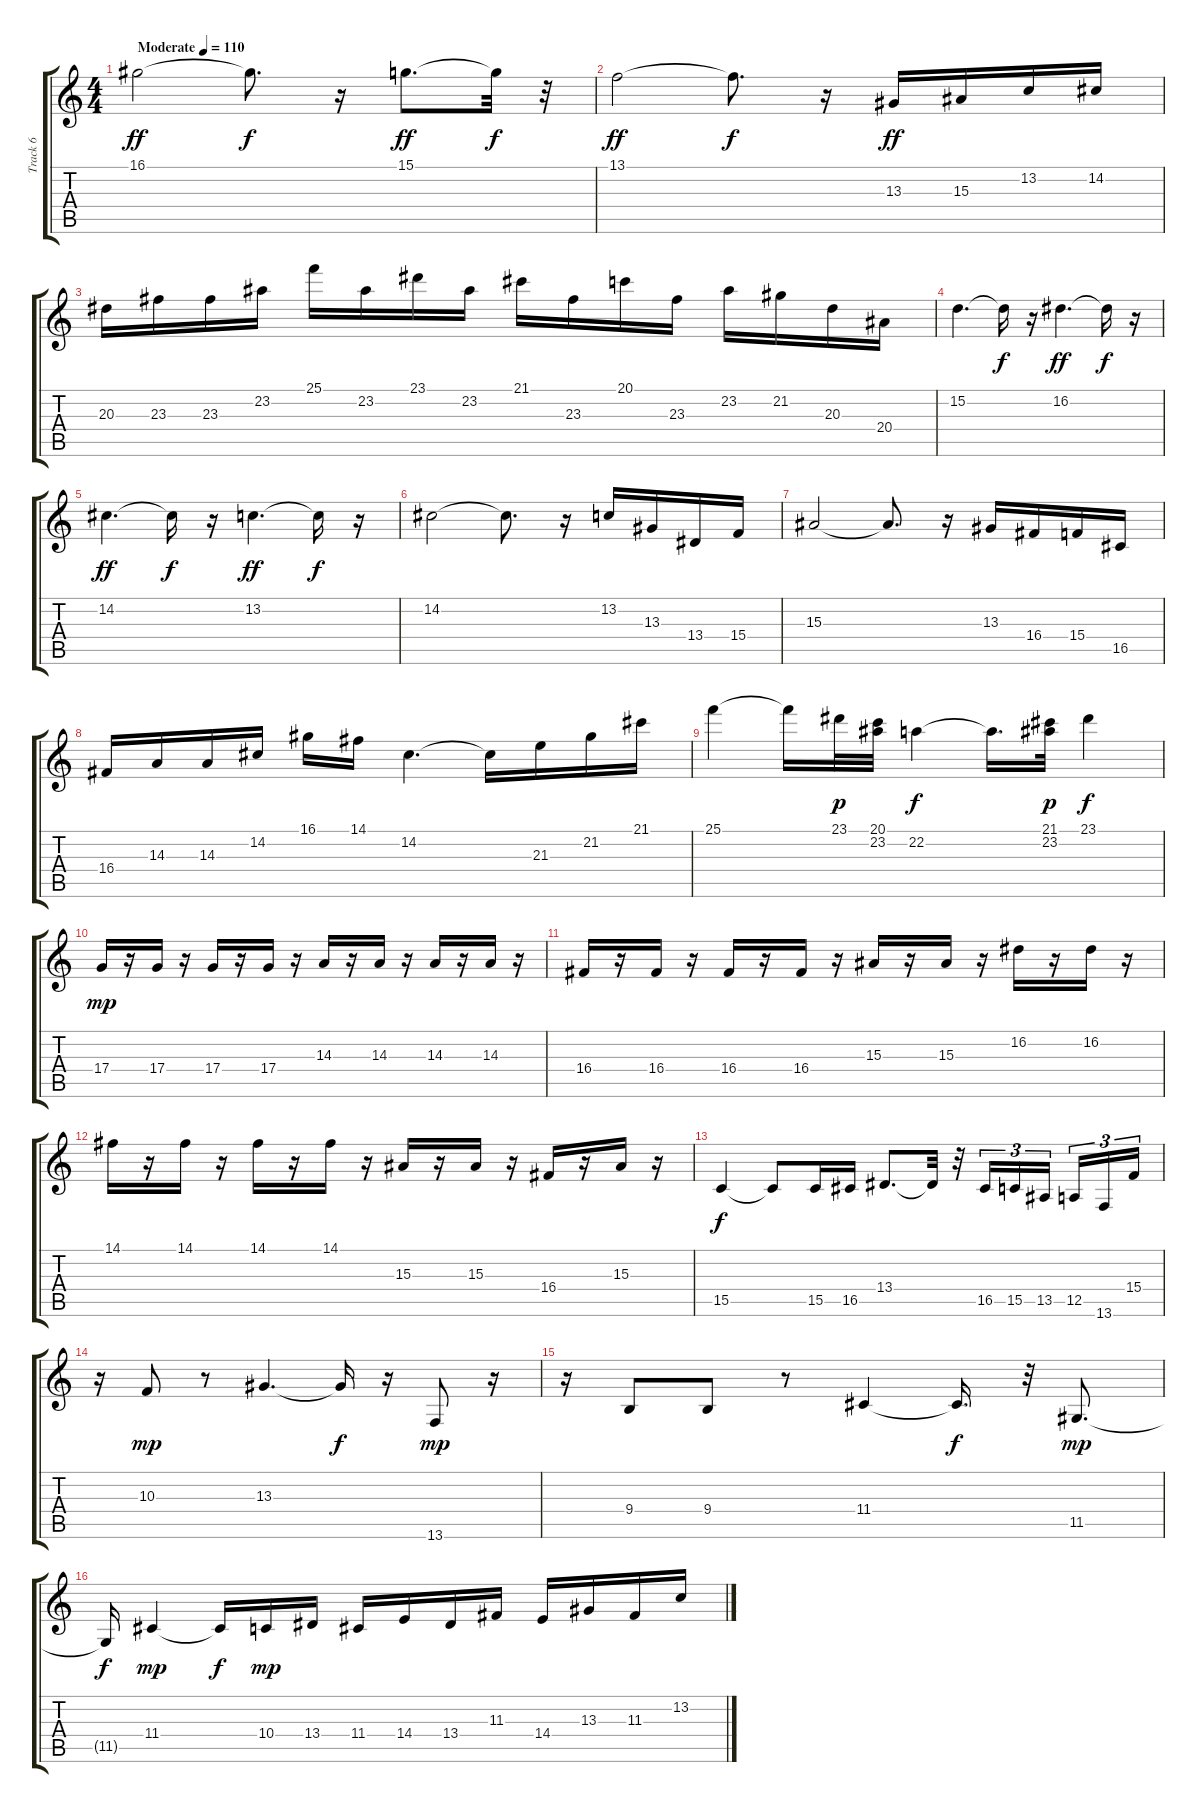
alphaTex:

\track ("Track 6" "Track 6") {instrument drawbarorgan}
\staff {score tabs}
\tuning (E4 B3 G3 D3 A2 E2) {hide}
\ts (4 4)
\tempo (110 "Moderate")
\clef g2
\ks c
16.1.2{dy ff instrument drawbarorgan} 16.1{t}.8{d dy f} r.16 15.1.8{d dy ff} 15.1{t}.32{dy f} r.32 |
13.1.2{dy ff} 13.1{t}.8{d dy f} r.16 13.3.16{dy ff} 15.3.16 13.2.16 14.2.16 |
20.3.16 23.3.16 23.3.16 23.2.16 25.1.16 23.2.16 23.1.16 23.2.16 21.1.16 23.3.16 20.1.16 23.3.16 23.2.16 21.2.16 20.3.16 20.4.16 |
15.2.4{d} 15.2{t}.16{dy f} r.16 16.2.4{d dy ff} 16.2{t}.16{dy f} r.16 |
14.2.4{d dy ff} 14.2{t}.16{dy f} r.16 13.2.4{d dy ff} 13.2{t}.16{dy f} r.16 |
14.2.2{instrument lead2sawtooth} 14.2{t}.8{d} r.16 13.2.16 13.3.16 13.4.16 15.4.16 |
15.3.2 15.3{t}.8{d} r.16 13.3.16 16.4.16 15.4.16 16.5.16 |
16.4.16 14.3.16 14.3.16 14.2.16 16.1.16 14.1.16 14.2.4{d} 14.2{t}.16 21.3.16 21.2.16 21.1.16 |
25.1.4 25.1{t}.16 23.1.32{dy p} (20.1 23.2).32 22.2.4{dy f} 22.2{t}.16{d} (21.1 23.2).32{dy p} 23.1.4{dy f} |
17.4.16{dy mp instrument brasssection} r.16 17.4.16 r.16 17.4.16 r.16 17.4.16 r.16 14.3.16 r.16 14.3.16 r.16 14.3.16 r.16 14.3.16 r.16 |
16.4.16 r.16 16.4.16 r.16 16.4.16 r.16 16.4.16 r.16 15.3.16 r.16 15.3.16 r.16 16.2.16 r.16 16.2.16 r.16 |
14.1.16 r.16 14.1.16 r.16 14.1.16 r.16 14.1.16 r.16 15.3.16 r.16 15.3.16 r.16 16.4.16 r.16 15.3.16 r.16 |
15.5.4{dy f} 15.5{t}.8 15.5.16 16.5.16 13.4.8{d} 13.4{t}.32 r.32 16.5.16{tu (3 2)} 15.5.16{tu (3 2)} 13.5.16{tu (3 2) beam splitsecondary} 12.5.16{tu (3 2)} 13.6.16{tu (3 2)} 15.4.16{tu (3 2)} |
r.16 10.3.8{dy mp instrument viola} r.8 13.3.4{d} 13.3{t}.16{dy f} r.16 13.6.8{dy mp} r.16 |
r.16 9.4.8 9.4.8 r.8 11.4.4 11.4{t}.16{d dy f} r.32 11.5.8{d dy mp} |
11.5{t}.16{dy f} 11.4.4{dy mp} 11.4{t}.16{dy f} 10.4.16{dy mp} 13.4.16 11.4.16 14.4.16 13.4.16 11.3.16 14.4.16 13.3.16 11.3.16 13.2.16
